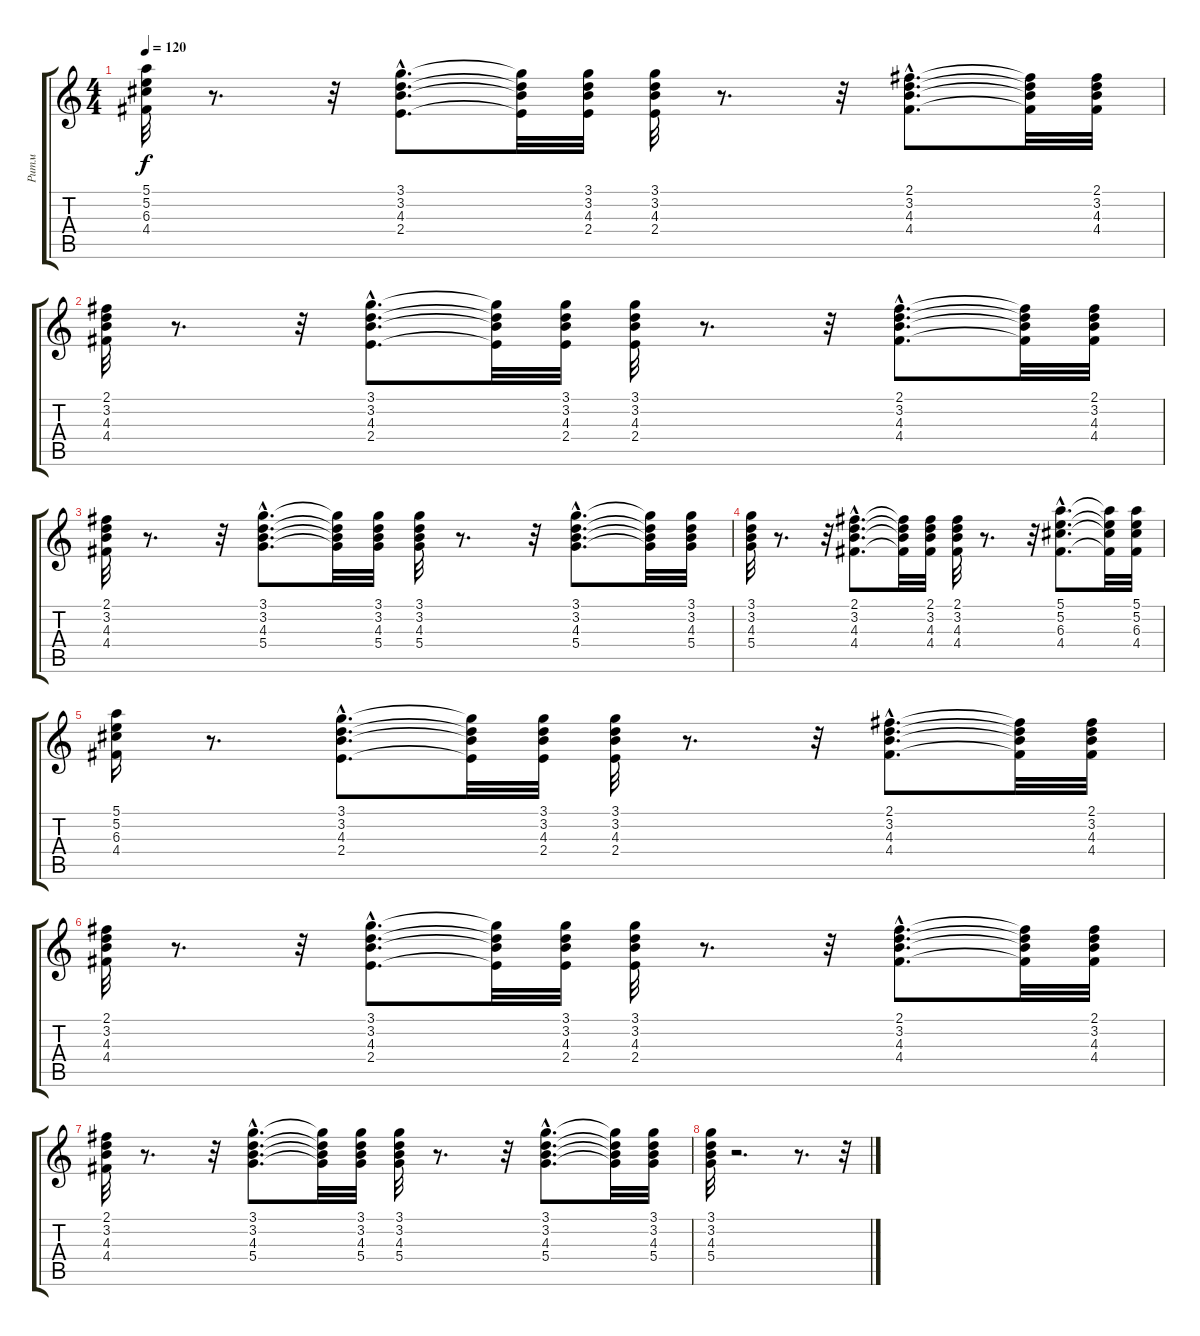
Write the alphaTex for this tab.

\track ("Ритм" "Ритм") {instrument electricguitarclean}
\staff {score tabs}
\tuning (E4 B3 G3 D3 A2 E2) {hide}
\ts (4 4)
\tempo 120
\clef g2
\ks c
(5.1 5.2 6.3 4.4).32{dy f} r.8{d} r.32 (3.1{hac} 3.2{hac} 4.3{hac} 2.4{hac}).8{d} (3.1{t} 3.2{t} 4.3{t} 2.4{t}).32 (3.1 3.2 4.3 2.4).32 (3.1 3.2 4.3 2.4).32 r.8{d} r.32 (2.1{hac} 3.2{hac} 4.3{hac} 4.4{hac}).8{d} (2.1{t} 3.2{t} 4.3{t} 4.4{t}).32 (2.1 3.2 4.3 4.4).32 |
(2.1 3.2 4.3 4.4).32 r.8{d} r.32 (3.1{hac} 3.2{hac} 4.3{hac} 2.4{hac}).8{d} (3.1{t} 3.2{t} 4.3{t} 2.4{t}).32 (3.1 3.2 4.3 2.4).32 (3.1 3.2 4.3 2.4).32 r.8{d} r.32 (2.1{hac} 3.2{hac} 4.3{hac} 4.4{hac}).8{d} (2.1{t} 3.2{t} 4.3{t} 4.4{t}).32 (2.1 3.2 4.3 4.4).32 |
(2.1 3.2 4.3 4.4).32 r.8{d} r.32 (3.1{hac} 3.2{hac} 4.3{hac} 5.4{hac}).8{d} (3.1{t} 3.2{t} 4.3{t} 5.4{t}).32 (3.1 3.2 4.3 5.4).32 (3.1 3.2 4.3 5.4).32 r.8{d} r.32 (3.1{hac} 3.2{hac} 4.3{hac} 5.4{hac}).8{d} (3.1{t} 3.2{t} 4.3{t} 5.4{t}).32 (3.1 3.2 4.3 5.4).32 |
(3.1 3.2 4.3 5.4).32 r.8{d} r.32 (2.1{hac} 3.2{hac} 4.3{hac} 4.4{hac}).8{d} (2.1{t} 3.2{t} 4.3{t} 4.4{t}).32 (2.1 3.2 4.3 4.4).32 (2.1 3.2 4.3 4.4).32 r.8{d} r.32 (5.1{hac} 5.2{hac} 6.3{hac} 4.4{hac}).8{d} (5.1{t} 5.2{t} 6.3{t} 4.4{t}).32 (5.1 5.2 6.3 4.4).32 |
(5.1 5.2 6.3 4.4).16 r.8{d} (3.1{hac} 3.2{hac} 4.3{hac} 2.4{hac}).8{d} (3.1{t} 3.2{t} 4.3{t} 2.4{t}).32 (3.1 3.2 4.3 2.4).32 (3.1 3.2 4.3 2.4).32 r.8{d} r.32 (2.1{hac} 3.2{hac} 4.3{hac} 4.4{hac}).8{d} (2.1{t} 3.2{t} 4.3{t} 4.4{t}).32 (2.1 3.2 4.3 4.4).32 |
(2.1 3.2 4.3 4.4).32 r.8{d} r.32 (3.1{hac} 3.2{hac} 4.3{hac} 2.4{hac}).8{d} (3.1{t} 3.2{t} 4.3{t} 2.4{t}).32 (3.1 3.2 4.3 2.4).32 (3.1 3.2 4.3 2.4).32 r.8{d} r.32 (2.1{hac} 3.2{hac} 4.3{hac} 4.4{hac}).8{d} (2.1{t} 3.2{t} 4.3{t} 4.4{t}).32 (2.1 3.2 4.3 4.4).32 |
(2.1 3.2 4.3 4.4).32 r.8{d} r.32 (3.1{hac} 3.2{hac} 4.3{hac} 5.4{hac}).8{d} (3.1{t} 3.2{t} 4.3{t} 5.4{t}).32 (3.1 3.2 4.3 5.4).32 (3.1 3.2 4.3 5.4).32 r.8{d} r.32 (3.1{hac} 3.2{hac} 4.3{hac} 5.4{hac}).8{d} (3.1{t} 3.2{t} 4.3{t} 5.4{t}).32 (3.1 3.2 4.3 5.4).32 |
(3.1 3.2 4.3 5.4).32 r.2{d} r.8{d} r.32
